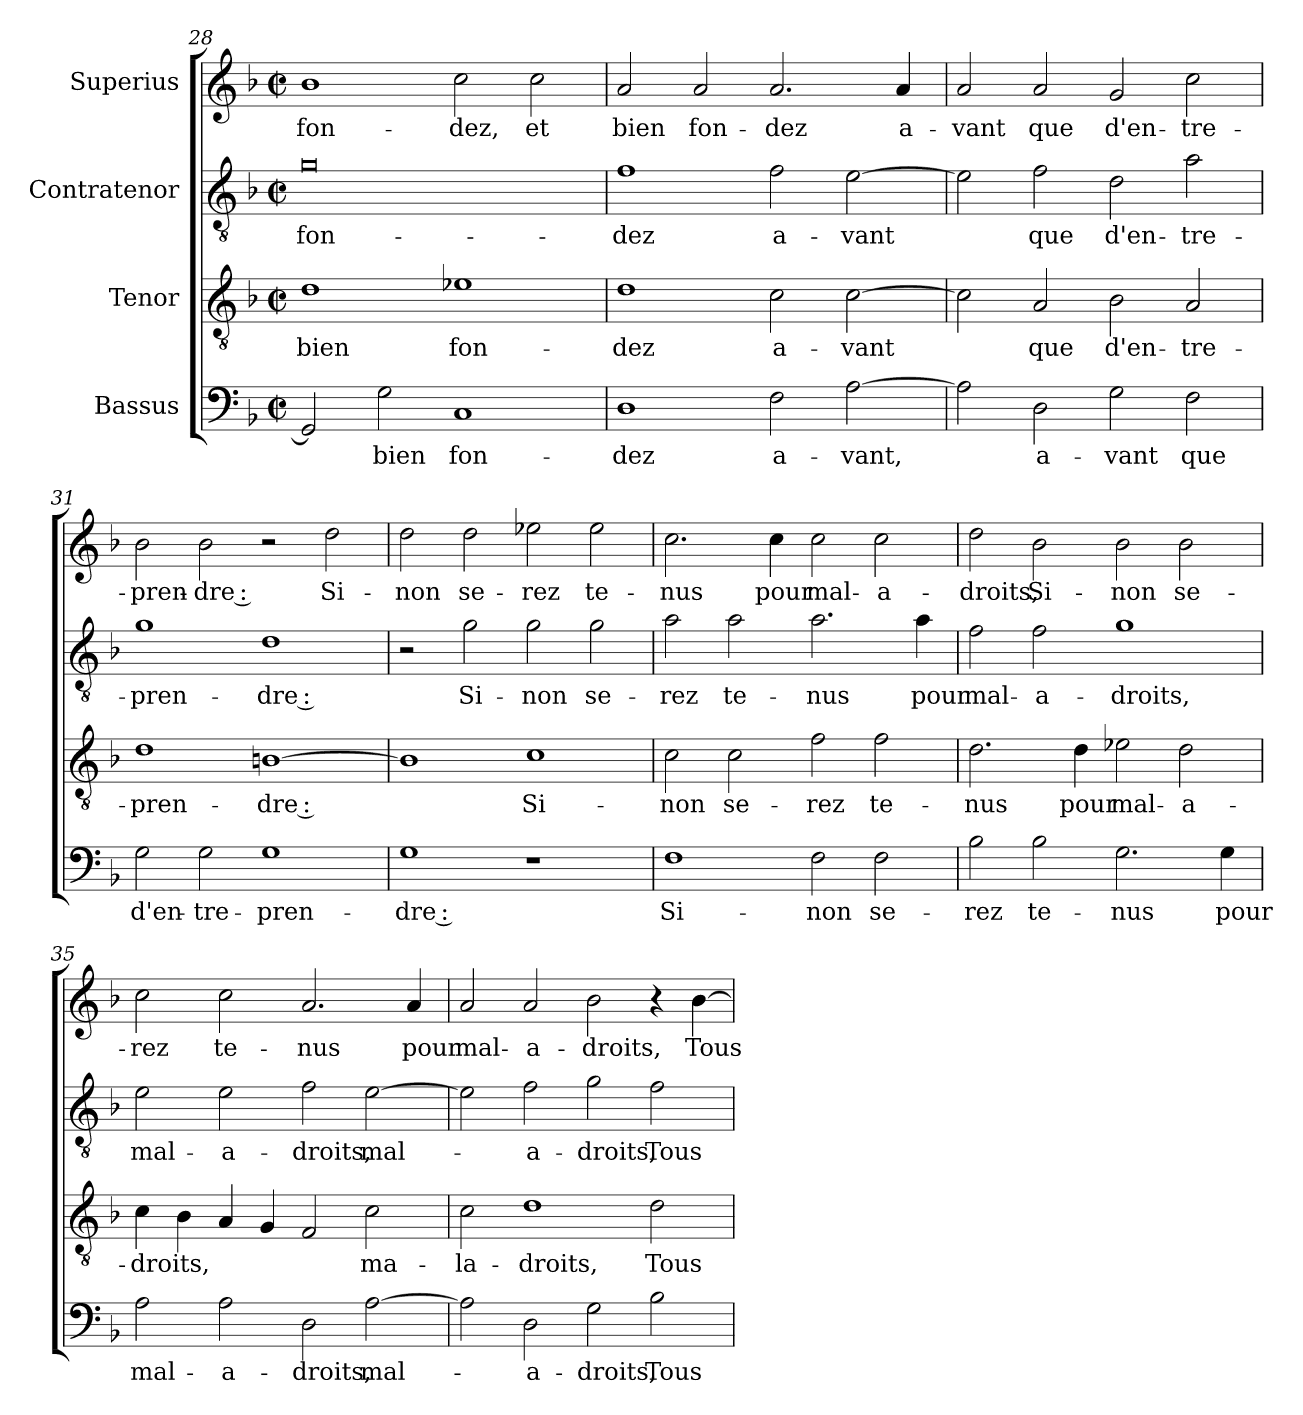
**kern	**text	**kern	**text	**kern	**text	**kern	**text
*part4	*part4	*part3	*part3	*part2	*part2	*part1	*part1
*staff4	*staff4	*staff3	*staff3	*staff2	*staff2	*staff1	*staff1
*I"Bassus	*	*I"Tenor	*	*I"Contratenor	*	*I"Superius	*
*clefF4	*	*clefGv2	*	*clefGv2	*	*clefG2	*
*k[b-]	*	*k[b-]	*	*k[b-]	*	*k[b-]	*
*F:	*	*F:	*	*F:	*	*F:	*
*M2/2	*	*M2/2	*	*M2/2	*	*M2/2	*
*met(c|)	*	*met(c|)	*	*met(c|)	*	*met(c|)	*
=28	=28	=28	=28	=28	=28	=28	=28
2GG/]	.	1d\	bien	0g\	fon-	1b-\	fon-
2G\	bien	.	.	.	.	.	.
1C/	fon-	1e-X\	fon-	.	.	2cc\	-dez,
.	.	.	.	.	.	2cc\	et
=29	=29	=29	=29	=29	=29	=29	=29
1D\	-dez	1d\	-dez	1f\	-dez	2a/	bien
.	.	.	.	.	.	2a/	fon-
2F\	a-	2c\	a-	2f\	a-	2.a/	-dez
[2A\	-vant,	[2c\	-vant	[2e\	-vant	.	.
.	.	.	.	.	.	4a/	a-
!!LO:LB:g=z
=30	=30	=30	=30	=30	=30	=30	=30
2A\]	.	2c\]	.	2e\]	.	2a/	-vant
2D\	a-	2A/	que	2f\	que	2a/	que
2G\	-vant	2B-\	d'en-	2d\	d'en-	2g/	d'en-
2F\	que	2A/	-tre-	2a\	-tre-	2cc\	-tre-
=31	=31	=31	=31	=31	=31	=31	=31
2G\	d'en-	1d\	-pren-	1g\	-pren-	2b-\	-pren-
2G\	-tre-	.	.	.	.	2b-\	-dre :
1G\	-pren-	[1Bn\	-dre :	1d\	-dre :	2r	.
.	.	.	.	.	.	2dd\	Si-
=32	=32	=32	=32	=32	=32	=32	=32
1G\	-dre :	1B\]	.	2r	.	2dd\	-non
.	.	.	.	2g\	Si-	2dd\	se-
1r	.	1c\	Si-	2g\	-non	2ee-X\	-rez
.	.	.	.	2g\	se-	2ee-\	te-
=33	=33	=33	=33	=33	=33	=33	=33
1F\	Si-	2c\	-non	2a\	-rez	2.cc\	-nus
.	.	2c\	se-	2a\	te-	.	.
.	.	.	.	.	.	4cc\	pour
2F\	-non	2f\	-rez	2.a\	-nus	2cc\	mal-
2F\	se-	2f\	te-	.	.	2cc\	-a-
.	.	.	.	4a\	pour	.	.
=34	=34	=34	=34	=34	=34	=34	=34
2B-\	-rez	2.d\	-nus	2f\	mal-	2dd\	-droits,
2B-\	te-	.	.	2f\	-a-	2b-\	Si-
.	.	4d\	pour	.	.	.	.
2.G\	-nus	2e-X\	mal-	1g\	-droits,	2b-\	-non
.	.	2d\	-a-	.	.	2b-\	se-
4G\	pour	.	.	.	.	.	.
!!LO:PB:g=z
=35	=35	=35	=35	=35	=35	=35	=35
2A\	mal-	4c\	-droits,	2e\	mal-	2cc\	-rez
.	.	4B-\	.	.	.	.	.
2A\	-a-	4A/	.	2e\	-a-	2cc\	te-
.	.	4G/	.	.	.	.	.
2D\	-droits,	2F/	.	2f\	-droits,	2.a/	-nus
[2A\	mal-	2c\	ma-	[2e\	mal-	.	.
.	.	.	.	.	.	4a/	pour
=36	=36	=36	=36	=36	=36	=36	=36
2A\]	.	2c\	-la-	2e\]	.	2a/	mal-
2D\	-a-	1d\	-droits,	2f\	-a-	2a/	-a-
2G\	-droits,	.	.	2g\	-droits,	2b-\	-droits,
2B-\	Tous-	2d\	Tous-	2f\	Tous-	4r	.
.	.	.	.	.	.	[4b-\	Tous-
=	=	=	=	=	=	=	=
*-	*-	*-	*-	*-	*-	*-	*-
